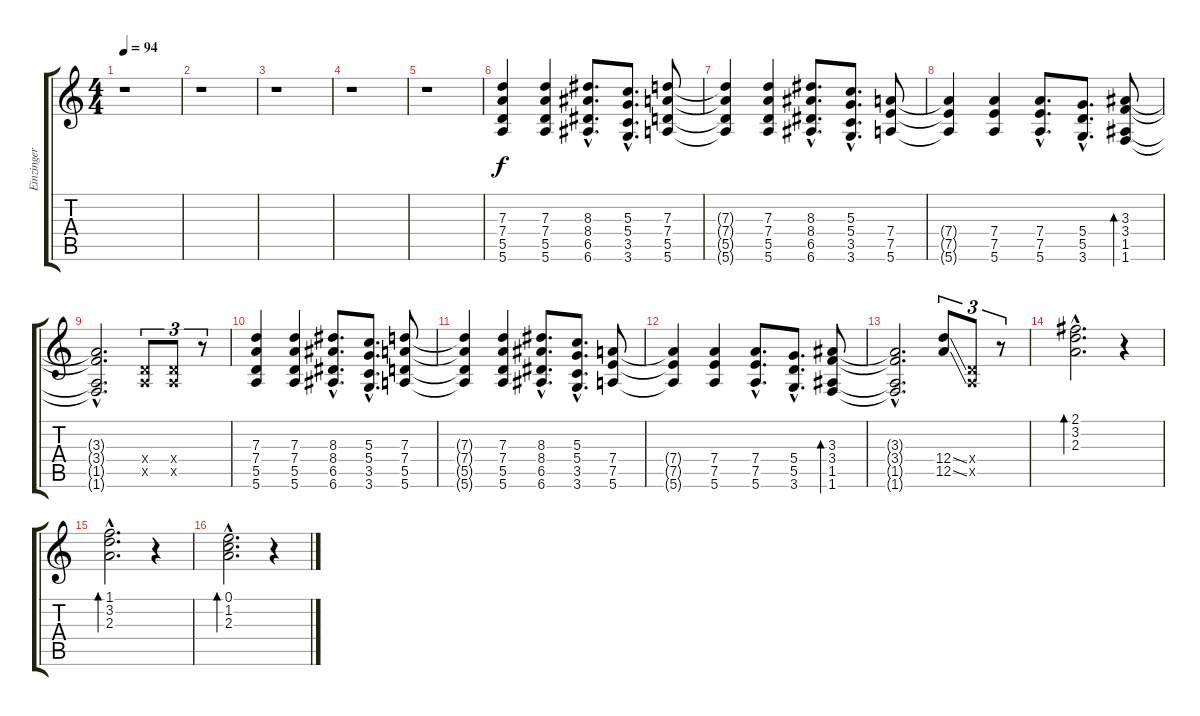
\track ("Einzinger" "Einzinger") {instrument overdrivenguitar}
\staff {score tabs}
\tuning (E4 B3 G3 D3 A2 E2) {hide}
\ts (4 4)
\tempo 94
\clef g2
\ks c
r.1{dy f instrument overdrivenguitar} |
r.1 |
r.1 |
r.1 |
r.1 |
(7.3 7.4 5.5 5.6).4 (7.3 7.4 5.5 5.6).4 (8.3{hac} 8.4{hac} 6.5{hac} 6.6{hac}).8{d} (5.3{hac} 5.4{hac} 3.5{hac} 3.6{hac}).8{d} (7.3 7.4 5.5 5.6).8 |
(7.3{t} 7.4{t} 5.5{t} 5.6{t}).4 (7.3 7.4 5.5 5.6).4 (8.3{hac} 8.4{hac} 6.5{hac} 6.6{hac}).8{d} (5.3{hac} 5.4{hac} 3.5{hac} 3.6{hac}).8{d} (7.4 7.5 5.6).8 |
(7.4{t} 7.5{t} 5.6{t}).4 (7.4 7.5 5.6).4 (7.4{hac} 7.5{hac} 5.6{hac}).8{d} (5.4{hac} 5.5{hac} 3.6{hac}).8{d} (3.3 3.4 1.5 1.6).8{bd 120} |
(3.3{hac t} 3.4{hac t} 1.5{hac t} 1.6{hac t}).2{d} (0.4{x} 0.5{x}).8{tu (3 2)} (0.4{x} 0.5{x}).8{tu (3 2)} r.8{tu (3 2)} |
(7.3 7.4 5.5 5.6).4 (7.3 7.4 5.5 5.6).4 (8.3{hac} 8.4{hac} 6.5{hac} 6.6{hac}).8{d} (5.3{hac} 5.4{hac} 3.5{hac} 3.6{hac}).8{d} (7.3 7.4 5.5 5.6).8 |
(7.3{t} 7.4{t} 5.5{t} 5.6{t}).4 (7.3 7.4 5.5 5.6).4 (8.3{hac} 8.4{hac} 6.5{hac} 6.6{hac}).8{d} (5.3{hac} 5.4{hac} 3.5{hac} 3.6{hac}).8{d} (7.4 7.5 5.6).8 |
(7.4{t} 7.5{t} 5.6{t}).4 (7.4 7.5 5.6).4 (7.4{hac} 7.5{hac} 5.6{hac}).8{d} (5.4{hac} 5.5{hac} 3.6{hac}).8{d} (3.3 3.4 1.5 1.6).8{bd 120} |
(3.3{hac t} 3.4{hac t} 1.5{hac t} 1.6{hac t}).2{d} (12.4{ss} 12.5{ss}).8{tu (3 2)} (0.4{x} 0.5{x}).8{tu (3 2)} r.8{tu (3 2)} |
(2.1{hac} 3.2{hac} 2.3{hac}).2{d bd 240 instrument pad1newage} r.4 |
(1.1{hac} 3.2{hac} 2.3{hac}).2{d bd 240} r.4 |
(0.1{hac} 1.2{hac} 2.3{hac}).2{d bd 240} r.4
